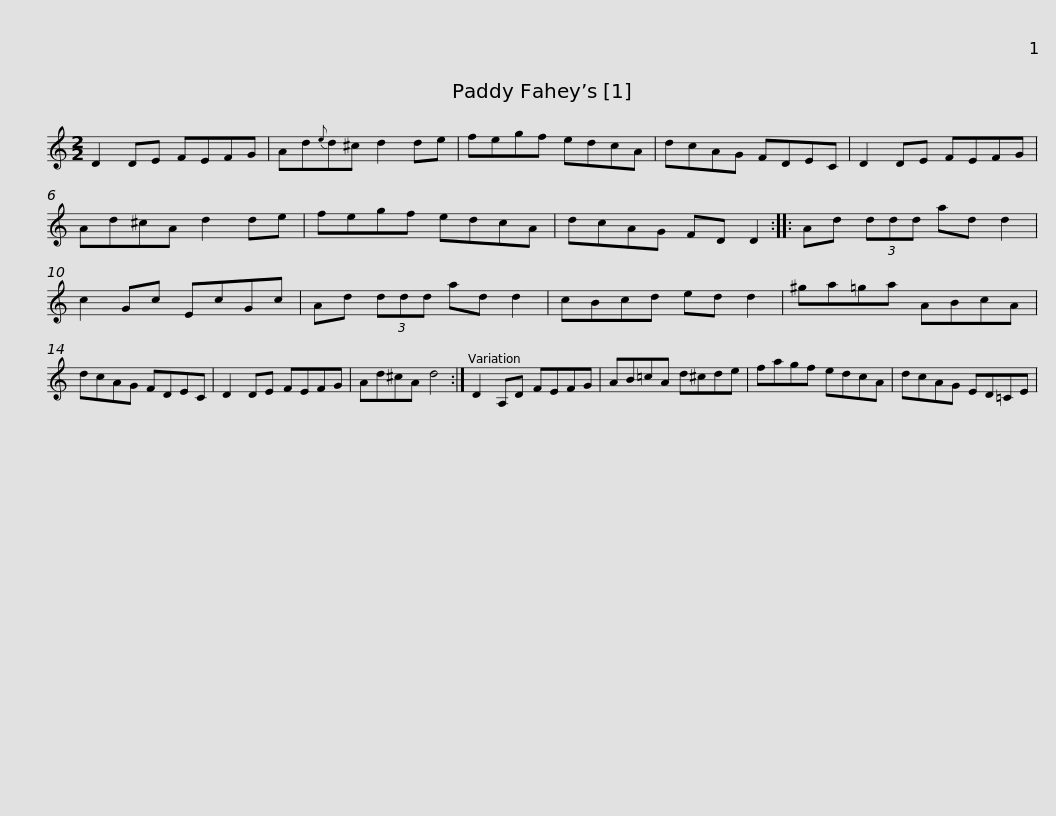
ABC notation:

X:1
L:1/8
M:2/2
I:linebreak $
K:C
V:1 treble
V:1
 D2 DE FEFG | Ad{e}d^c d2 de | fegf edcA | dcAG FDEC | D2 DE FEFG | %5
 Ad^cA d2 de |$ fegf edcA | dcAG FD D2 :: Ad (3ddd ad d2 | c2 Gc EcGc | %10
 Ad (3ddd ad d2 | cBcd ed d2 |$ ^ga=ga ABcA | dcAG FDEC | D2 DE FEFG | %15
 Ad^cA d4 :| D2 A,D FEFG |$ AB=cA d^cde | fagf edcA | dcAG ED=CE | %20
